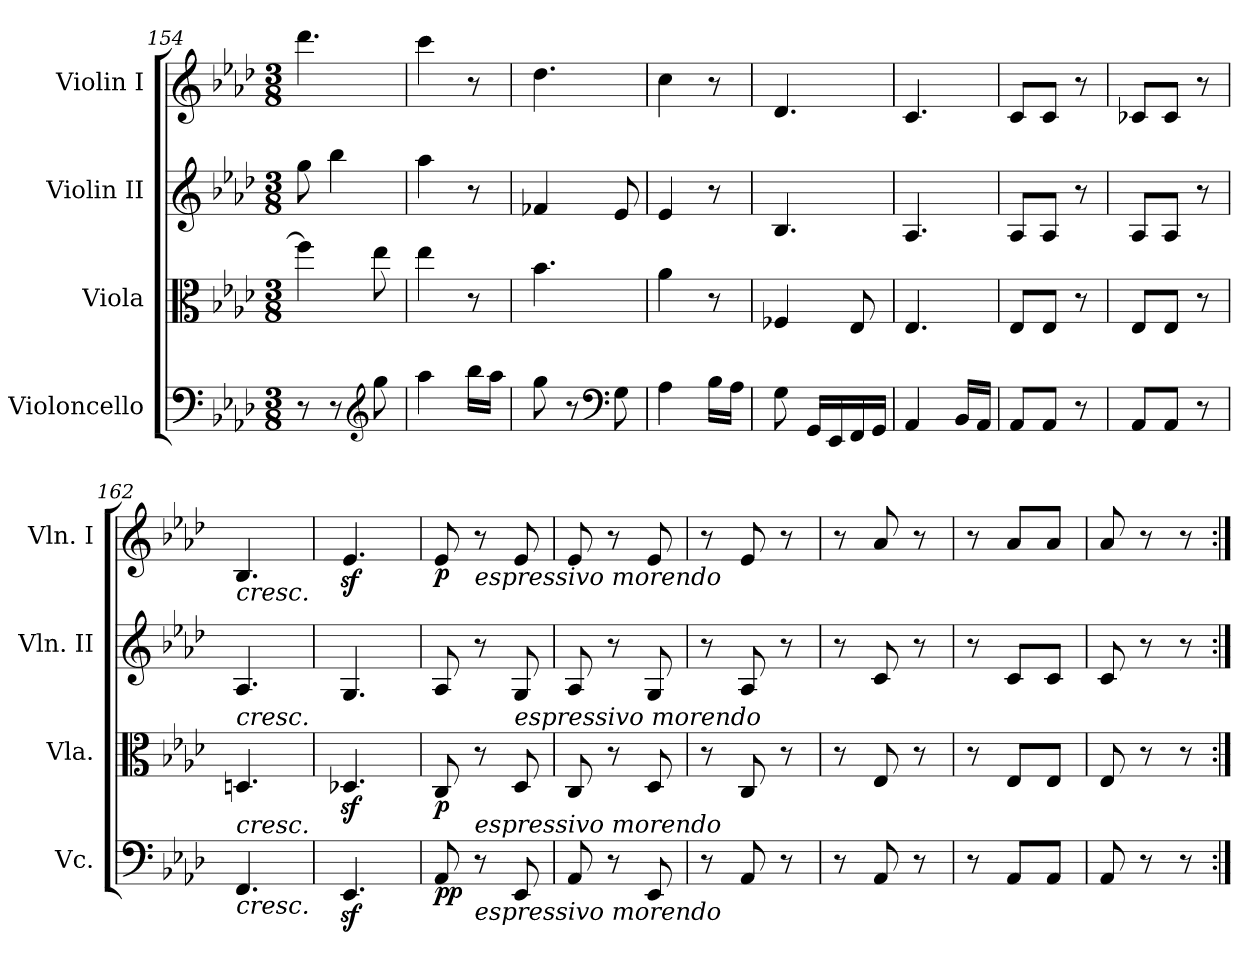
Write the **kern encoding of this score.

**kern	**dynam	**kern	**dynam	**kern	**kern	**dynam
*part4	*part4	*part3	*part3	*part2	*part1	*part1
*staff4	*staff4	*staff3	*staff3	*staff2	*staff1	*staff1
*I"Violoncello	*	*I"Viola	*	*I"Violin II	*I"Violin I	*
*I'Vc.	*	*I'Vla.	*	*I'Vln. II	*I'Vln. I	*
*clefF4	*	*clefC3	*	*clefG2	*clefG2	*
*k[b-e-a-d-]	*	*k[b-e-a-d-]	*	*k[b-e-a-d-]	*k[b-e-a-d-]	*
*A-:	*	*A-:	*	*A-:	*A-:	*
*M3/8	*	*M3/8	*	*M3/8	*M3/8	*
=154	=154	=154	=154	=154	=154	=154
8r	.	4ff-\]	.	8gg\	4.ddd-\	.
8r	.	.	.	4bb-\	.	.
*clefG2	*	*	*	*	*	*
8gg\	.	8ee-\	.	.	.	.
=155	=155	=155	=155	=155	=155	=155
4aa-\	.	4ee-\	.	4aa-\	4ccc\	.
16bb-\LL	.	8r	.	8r	8r	.
16aa-\JJ	.	.	.	.	.	.
=156	=156	=156	=156	=156	=156	=156
8gg\	.	4.b-\	.	4f-X/	4.dd-\	.
8r	.	.	.	.	.	.
*clefF4	*	*	*	*	*	*
8G\	.	.	.	8e-/	.	.
=157	=157	=157	=157	=157	=157	=157
4A-\	.	4a-\	.	4e-/	4cc\	.
16B-\LL	.	8r	.	8r	8r	.
16A-\JJ	.	.	.	.	.	.
=158	=158	=158	=158	=158	=158	=158
8G\	.	4F-X/	.	4.B-/	4.d-/	.
16GG/LL	.	.	.	.	.	.
16EE-/	.	.	.	.	.	.
16FF/	.	8E-/	.	.	.	.
16GG/JJ	.	.	.	.	.	.
=159	=159	=159	=159	=159	=159	=159
4AA-/	.	4.E-/	.	4.A-/	4.c/	.
16BB-/LL	.	.	.	.	.	.
16AA-/JJ	.	.	.	.	.	.
!!LO:PB:g=z
=160	=160	=160	=160	=160	=160	=160
8AA-/L	.	8E-/L	.	8A-/L	8c/L	.
8AA-/J	.	8E-/J	.	8A-/J	8c/J	.
8r	.	8r	.	8r	8r	.
=161	=161	=161	=161	=161	=161	=161
8AA-/L	.	8E-/L	.	8A-/L	8c-X/L	.
8AA-/J	.	8E-/J	.	8A-/J	8c-/J	.
8r	.	8r	.	8r	8r	.
=162	=162	=162	=162	=162	=162	=162
!	!	!	!	!	!LO:TX:b:i:t=cresc.	!
!	!	!LO:TX:a:i:t=cresc.	!	!	!	!
!LO:TX:b:i:t=cresc.	!	!	!	!	!	!
!LO:TX:a:i:t=cresc.	!	!	!	!	!	!
4.FF/	.	4.Dn/	.	4.A-/	4.B-/	.
=163	=163	=163	=163	=163	=163	=163
4.EE-z</	.	4.D-Xz</	.	4.G/	4.e-z</	.
=164	=164	=164	=164	=164	=164	=164
!	!LO:DY:b	!	!	!	!	!
!	!LO:DY:n=1:b	!	!LO:DY:b	!	!	!LO:DY:b
8AA-/	p p	8C/	p	8A-/	8e-/	p
!	!	!	!	!	!LO:TX:b:i:t=espressivo morendo	!
!LO:TX:a:i:t=espressivo morendo	!	!	!	!	!	!
!LO:TX:b:i:t=espressivo morendo	!	!	!	!	!	!
8r	.	8r	.	8r	8r	.
!	!	!LO:TX:a:i:t=espressivo morendo	!	!	!	!
8EE-/	.	8D-/	.	8G/	8e-/	.
=165	=165	=165	=165	=165	=165	=165
8AA-/	.	8C/	.	8A-/	8e-/	.
8r	.	8r	.	8r	8r	.
8EE-/	.	8D-/	.	8G/	8e-/	.
=166	=166	=166	=166	=166	=166	=166
8r	.	8r	.	8r	8r	.
8AA-/	.	8C/	.	8A-/	8e-/	.
8r	.	8r	.	8r	8r	.
=167	=167	=167	=167	=167	=167	=167
8r	.	8r	.	8r	8r	.
8AA-/	.	8E-/	.	8c/	8a-/	.
8r	.	8r	.	8r	8r	.
=168	=168	=168	=168	=168	=168	=168
8r	.	8r	.	8r	8r	.
8AA-/L	.	8E-/L	.	8c/L	8a-/L	.
8AA-/J	.	8E-/J	.	8c/J	8a-/J	.
=169	=169	=169	=169	=169	=169	=169
8AA-/	.	8E-/	.	8c/	8a-/	.
8r	.	8r	.	8r	8r	.
8r	.	8r	.	8r	8r	.
=:|!	=:|!	=:|!	=:|!	=:|!	=:|!	=:|!
*-	*-	*-	*-	*-	*-	*-
